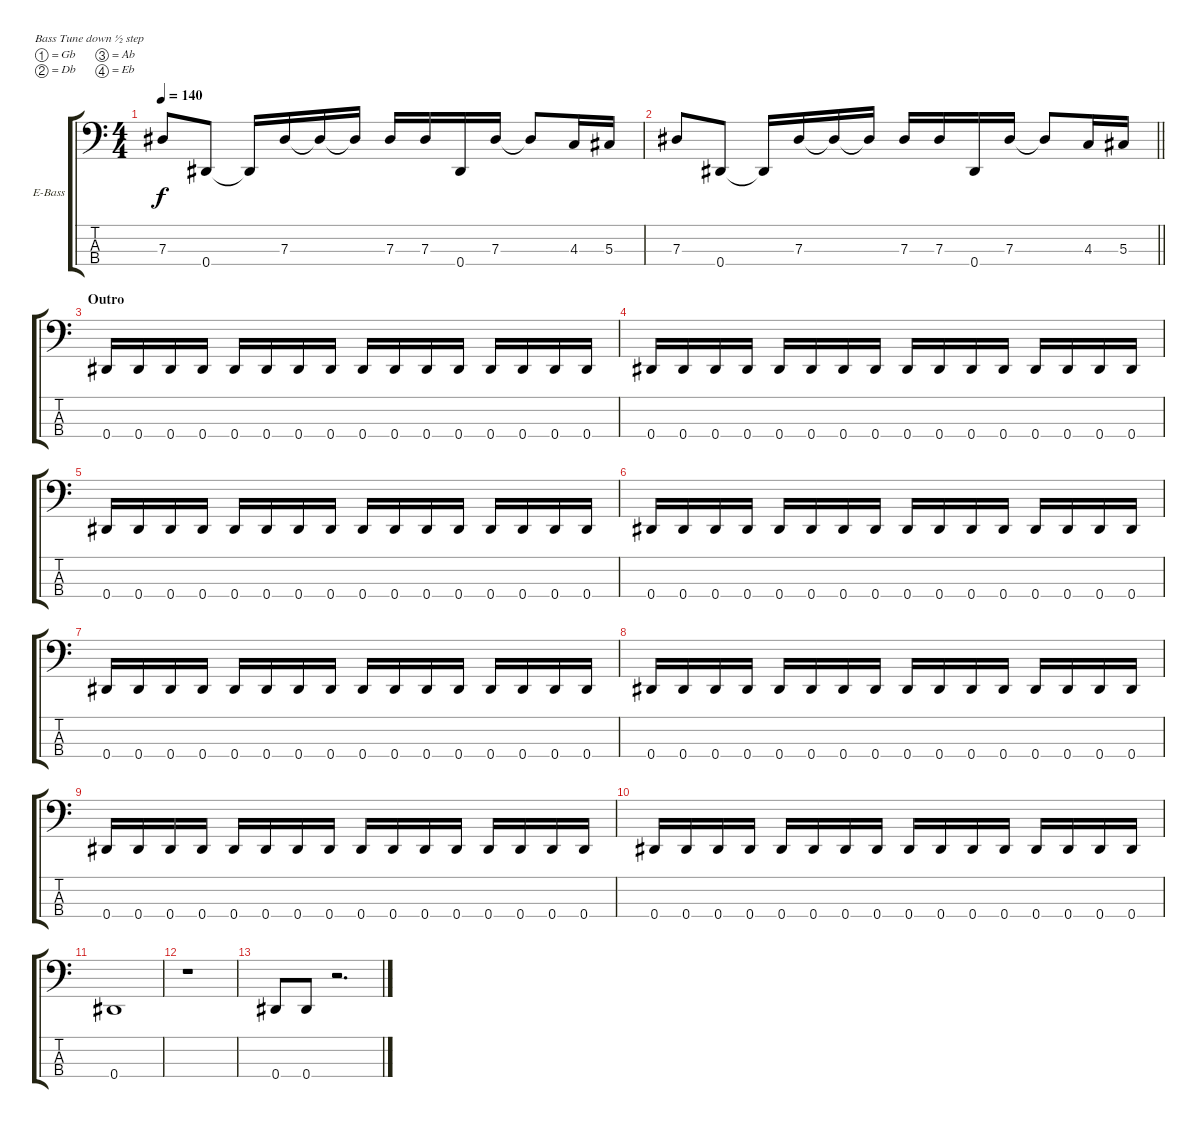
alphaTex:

\bracketExtendMode groupsimilarinstruments
\firstSystemTrackNameOrientation horizontal
\otherSystemsTrackNameOrientation horizontal
\track ("Bass" "E-Bass") {instrument electricbassfinger}
\staff {score tabs}
\tuning (Gb2 Db2 Ab1 Eb1)
\ts (4 4)
\tempo 140
\clef f4
\ks c
7.3.8{dy f} 0.4.8 0.4{t}.16 7.3.16 7.3{t}.16 7.3{t}.16 7.3.16 7.3.16 0.4.16 7.3.16 7.3{t}.8 4.3.16 5.3.16 |
\barLineRight lightlight
7.3.8 0.4.8 0.4{t}.16 7.3.16 7.3{t}.16 7.3{t}.16 7.3.16 7.3.16 0.4.16 7.3.16 7.3{t}.8 4.3.16 5.3.16 |
\section ("" "Outro")
0.4.16 0.4.16 0.4.16 0.4.16 0.4.16 0.4.16 0.4.16 0.4.16 0.4.16 0.4.16 0.4.16 0.4.16 0.4.16 0.4.16 0.4.16 0.4.16 |
0.4.16 0.4.16 0.4.16 0.4.16 0.4.16 0.4.16 0.4.16 0.4.16 0.4.16 0.4.16 0.4.16 0.4.16 0.4.16 0.4.16 0.4.16 0.4.16 |
0.4.16 0.4.16 0.4.16 0.4.16 0.4.16 0.4.16 0.4.16 0.4.16 0.4.16 0.4.16 0.4.16 0.4.16 0.4.16 0.4.16 0.4.16 0.4.16 |
0.4.16 0.4.16 0.4.16 0.4.16 0.4.16 0.4.16 0.4.16 0.4.16 0.4.16 0.4.16 0.4.16 0.4.16 0.4.16 0.4.16 0.4.16 0.4.16 |
0.4.16 0.4.16 0.4.16 0.4.16 0.4.16 0.4.16 0.4.16 0.4.16 0.4.16 0.4.16 0.4.16 0.4.16 0.4.16 0.4.16 0.4.16 0.4.16 |
0.4.16 0.4.16 0.4.16 0.4.16 0.4.16 0.4.16 0.4.16 0.4.16 0.4.16 0.4.16 0.4.16 0.4.16 0.4.16 0.4.16 0.4.16 0.4.16 |
0.4.16 0.4.16 0.4.16 0.4.16 0.4.16 0.4.16 0.4.16 0.4.16 0.4.16 0.4.16 0.4.16 0.4.16 0.4.16 0.4.16 0.4.16 0.4.16 |
0.4.16 0.4.16 0.4.16 0.4.16 0.4.16 0.4.16 0.4.16 0.4.16 0.4.16 0.4.16 0.4.16 0.4.16 0.4.16 0.4.16 0.4.16 0.4.16 |
0.4.1 |
r.1 |
0.4.8 0.4.8 r.2{d}
